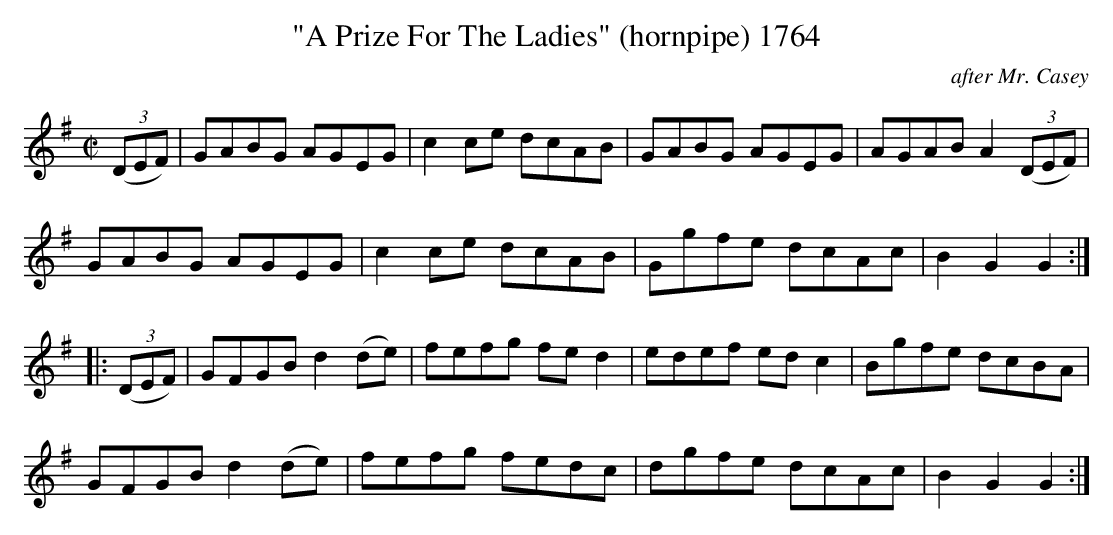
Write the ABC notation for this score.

X:1
T:"A Prize For The Ladies" (hornpipe) 1764
C:after Mr. Casey
BRENNAN July 2003 (HTTP://WWW.SOSYOURMOM.COM)
M:C|
L:1/8
K:G
(3(DEF)|GABG AGEG|c2ce dcAB|GABG AGEG|AGAB A2 (3(DEF)|
GABG AGEG|c2ce dcAB|Ggfe dcAc|B2G2G2:|
|: (3(DEF)|GFGB d2(de)|fefg fe d2|edef ed c2|Bgfe dcBA|
GFGB d2(de)|fefg fedc|dgfe dcAc|B2G2G2:|
